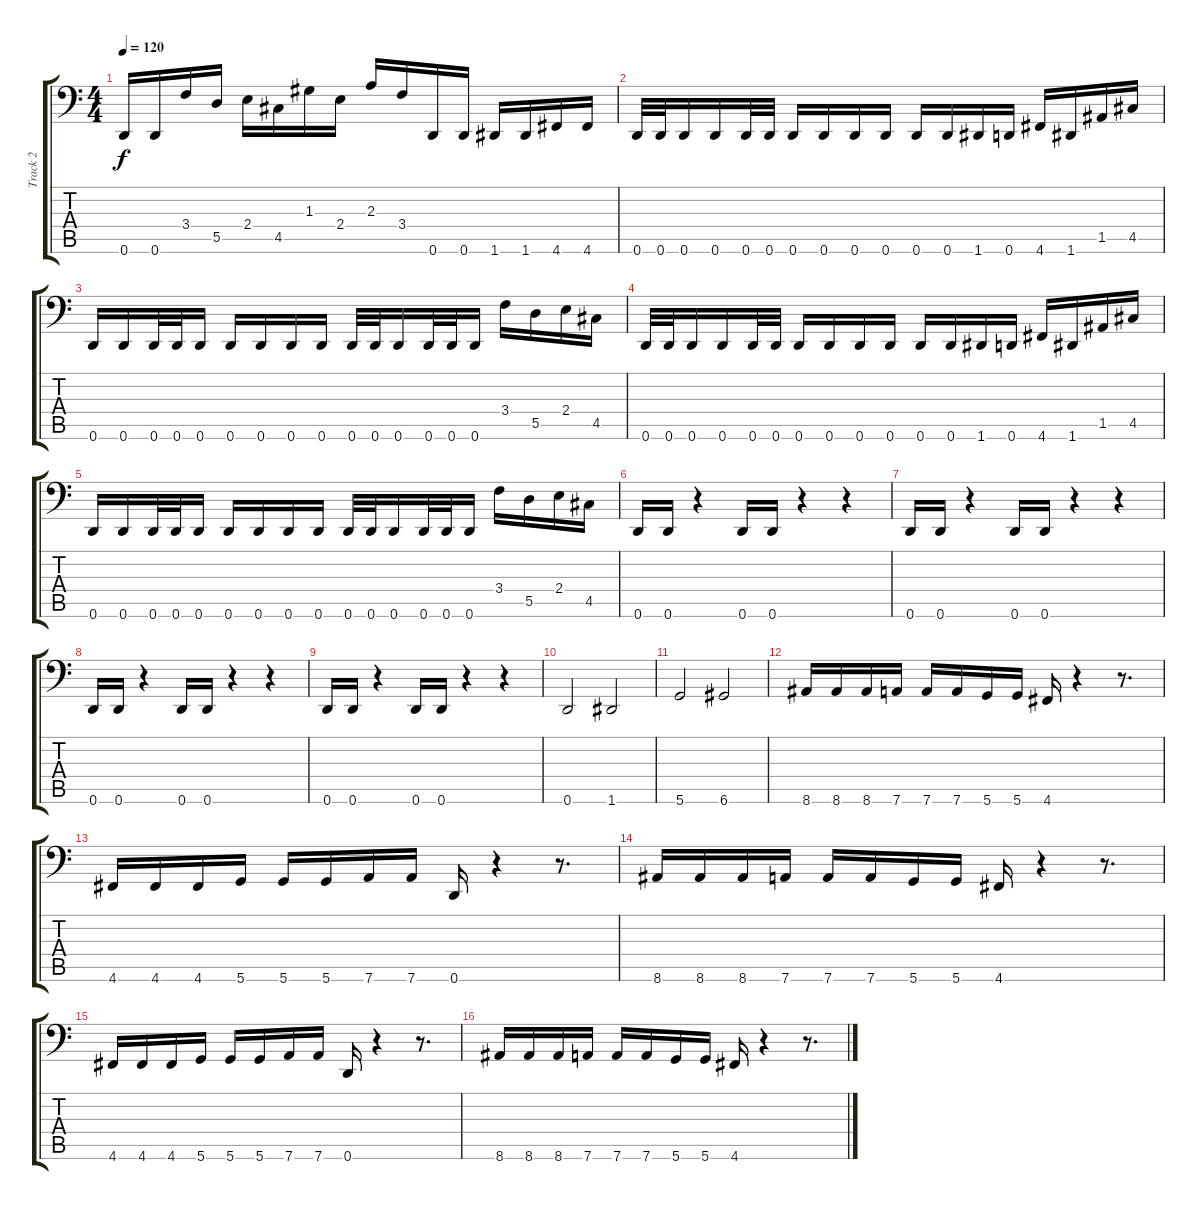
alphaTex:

\track ("Track 2" "Track 2") {instrument electricbasspick}
\staff {score tabs}
\tuning (C3 G2 G2 D2 A1 D1) {hide}
\ts (4 4)
\tempo 120
\clef f4
\ks c
0.6.16{dy f} 0.6.16 3.4.16 5.5.16 2.4.16 4.5.16 1.3.16 2.4.16 2.3.16 3.4.16 0.6.16 0.6.16 1.6.16 1.6.16 4.6.16 4.6.16 |
0.6.32 0.6.32 0.6.16 0.6.16 0.6.32 0.6.32 0.6.16 0.6.16 0.6.16 0.6.16 0.6.16 0.6.16 1.6.16 0.6.16 4.6.16 1.6.16 1.5.16 4.5.16 |
0.6.16 0.6.16 0.6.32 0.6.32 0.6.16 0.6.16 0.6.16 0.6.16 0.6.16 0.6.32 0.6.32 0.6.16 0.6.32 0.6.32 0.6.16 3.4.16 5.5.16 2.4.16 4.5.16 |
0.6.32 0.6.32 0.6.16 0.6.16 0.6.32 0.6.32 0.6.16 0.6.16 0.6.16 0.6.16 0.6.16 0.6.16 1.6.16 0.6.16 4.6.16 1.6.16 1.5.16 4.5.16 |
0.6.16 0.6.16 0.6.32 0.6.32 0.6.16 0.6.16 0.6.16 0.6.16 0.6.16 0.6.32 0.6.32 0.6.16 0.6.32 0.6.32 0.6.16 3.4.16 5.5.16 2.4.16 4.5.16 |
0.6.16 0.6.16 r.4 0.6.16 0.6.16 r.4 r.4 |
0.6.16 0.6.16 r.4 0.6.16 0.6.16 r.4 r.4 |
0.6.16 0.6.16 r.4 0.6.16 0.6.16 r.4 r.4 |
0.6.16 0.6.16 r.4 0.6.16 0.6.16 r.4 r.4 |
0.6.2 1.6.2 |
5.6.2 6.6.2 |
8.6.16 8.6.16 8.6.16 7.6.16 7.6.16 7.6.16 5.6.16 5.6.16 4.6.16 r.4 r.8{d} |
4.6.16 4.6.16 4.6.16 5.6.16 5.6.16 5.6.16 7.6.16 7.6.16 0.6.16 r.4 r.8{d} |
8.6.16 8.6.16 8.6.16 7.6.16 7.6.16 7.6.16 5.6.16 5.6.16 4.6.16 r.4 r.8{d} |
4.6.16 4.6.16 4.6.16 5.6.16 5.6.16 5.6.16 7.6.16 7.6.16 0.6.16 r.4 r.8{d} |
8.6.16 8.6.16 8.6.16 7.6.16 7.6.16 7.6.16 5.6.16 5.6.16 4.6.16 r.4 r.8{d}
